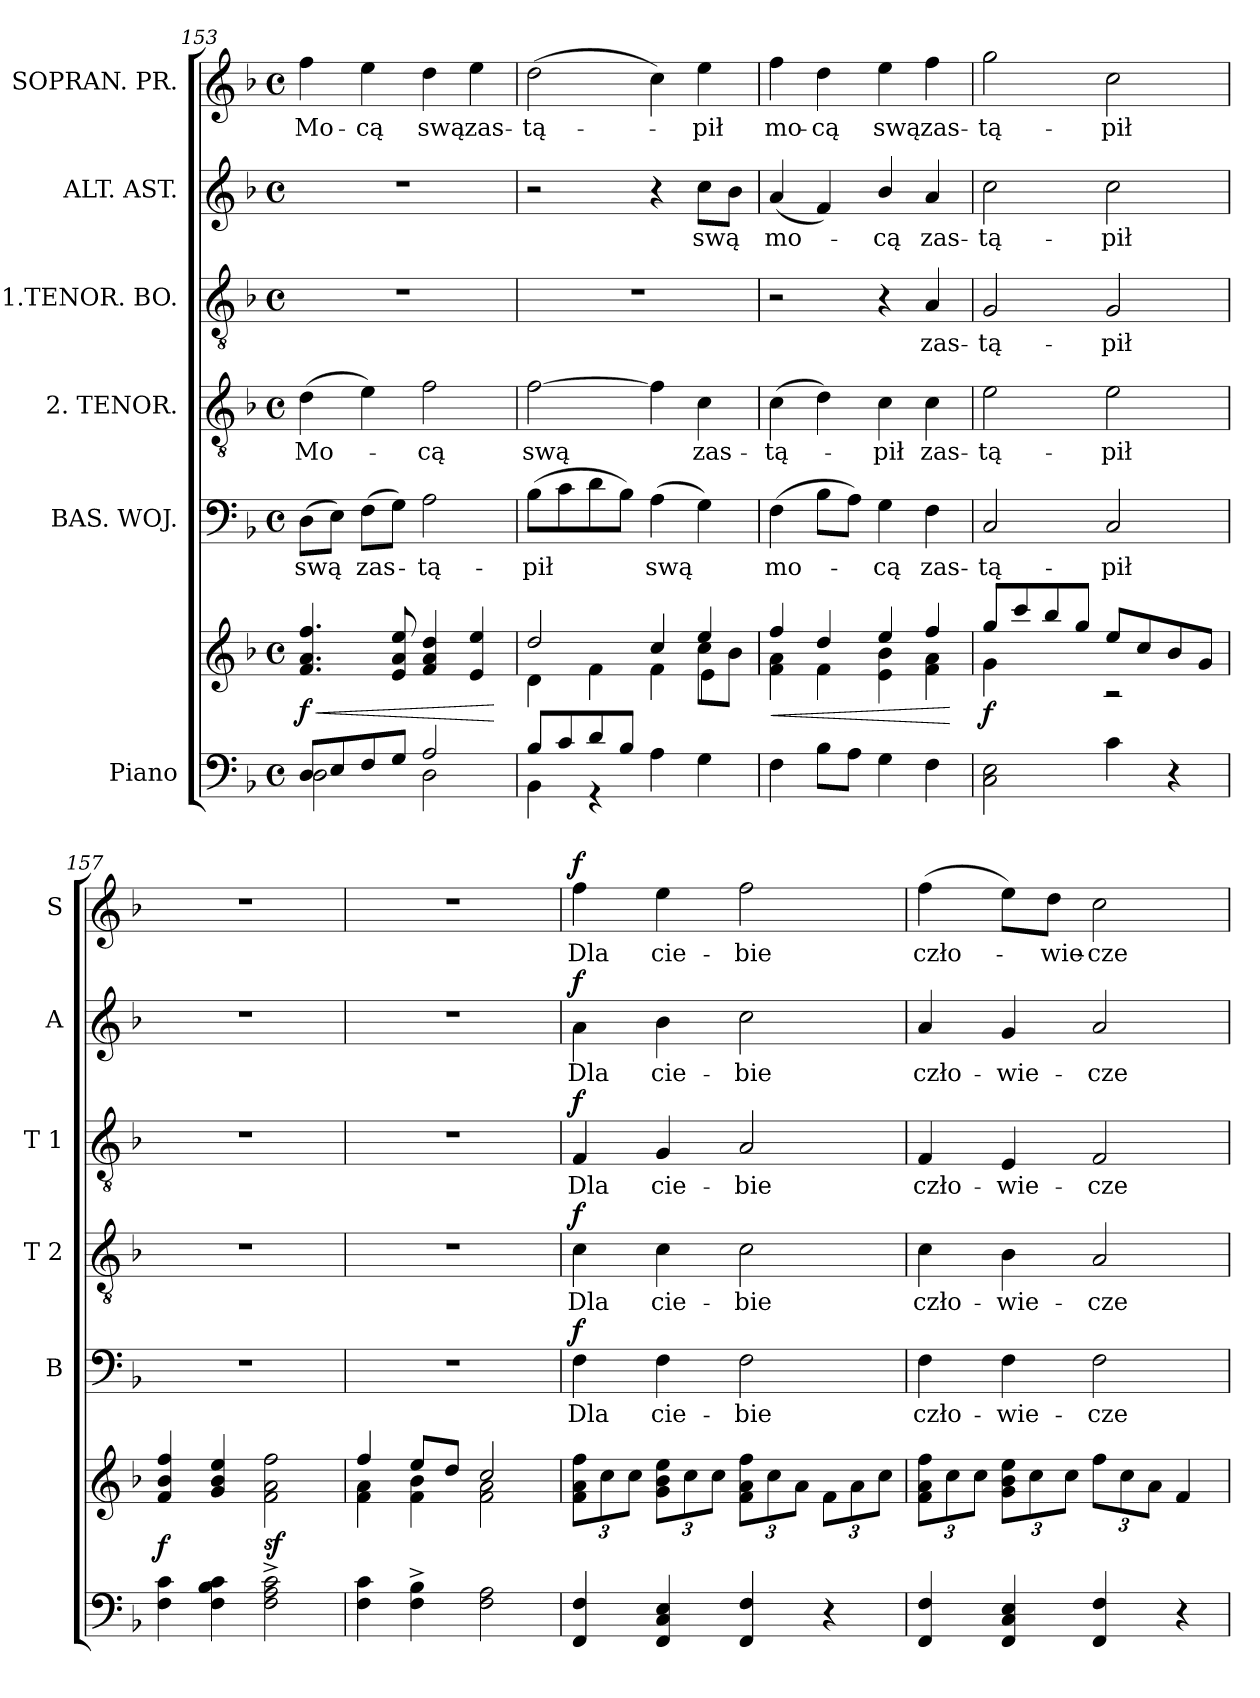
**kern	**kern	**dynam	**kern	**text	**dynam	**kern	**text	**dynam	**kern	**text	**dynam	**kern	**text	**dynam	**kern	**text	**dynam
*part6	*part6	*part6	*part5	*part5	*part5	*part4	*part4	*part4	*part3	*part3	*part3	*part2	*part2	*part2	*part1	*part1	*part1
*staff7	*staff6	*staff6/7	*staff5	*staff5	*staff5	*staff4	*staff4	*staff4	*staff3	*staff3	*staff3	*staff2	*staff2	*staff2	*staff1	*staff1	*staff1
*I"Piano	*	*	*I"BAS. WOJ.	*	*	*I"2. TENOR.	*	*	*I"1.TENOR. BO.	*	*	*I"ALT. AST.	*	*	*I"SOPRAN. PR.	*	*
*	*	*	*I'B	*	*	*I'T 2	*	*	*I'T 1	*	*	*I'A	*	*	*I'S	*	*
*clefF4	*clefG2	*	*clefF4	*	*	*clefGv2	*	*	*clefGv2	*	*	*clefG2	*	*	*clefG2	*	*
*k[b-]	*k[b-]	*	*k[b-]	*	*	*k[b-]	*	*	*k[b-]	*	*	*k[b-]	*	*	*k[b-]	*	*
*d:	*d:	*	*d:	*	*	*d:	*	*	*d:	*	*	*d:	*	*	*d:	*	*
*M4/4	*M4/4	*	*M4/4	*	*	*M4/4	*	*	*M4/4	*	*	*M4/4	*	*	*M4/4	*	*
*met(c)	*met(c)	*	*met(c)	*	*	*met(c)	*	*	*met(c)	*	*	*met(c)	*	*	*met(c)	*	*
=153	=153	=153	=153	=153	=153	=153	=153	=153	=153	=153	=153	=153	=153	=153	=153	=153	=153
*^	*	*	*	*	*	*	*	*	*	*	*	*	*	*	*	*	*
8D/L	2D\	4.f/ 4.a/ 4.ff/	< f	(8D\L	swą	.	(4d\	Mo-	.	1r	.	.	1r	.	.	4ff\	Mo-	.
8E/	.	.	.	8E\J)	.	.	.	.	.	.	.	.	.	.	.	.	.	.
8F/	.	.	.	(8F\L	zas-	.	4e\)	.	.	.	.	.	.	.	.	4ee\	-cą	.
8G/J	.	8e/ 8a/ 8ee/	.	8G\J)	.	.	.	.	.	.	.	.	.	.	.	.	.	.
2A/	2D\	4f/ 4a/ 4dd/	.	2A\	-tą-	.	2f\	-cą	.	.	.	.	.	.	.	4dd\	swą	.
.	.	4e/ 4ee/	.	.	.	.	.	.	.	.	.	.	.	.	.	4ee\	zas-	.
*v	*v	*	*	*	*	*	*	*	*	*	*	*	*	*	*	*	*	*
.	.	[	.	.	.	.	.	.	.	.	.	.	.	.	.	.	.
=154	=154	=154	=154	=154	=154	=154	=154	=154	=154	=154	=154	=154	=154	=154	=154	=154	=154
*^	*^	*	*	*	*	*	*	*	*	*	*	*	*	*	*	*	*
*	*	*	*^	*	*	*	*	*	*	*	*	*	*	*	*	*	*	*	*
8B-/L	4BB-\	2dd/	2.ryy	4d\	.	(8B-\L	-pił	.	[2f\	swą	.	1r	.	.	2r	.	.	(2dd\	-tą-	.
8c/	.	.	.	.	.	8c\	.	.	.	.	.	.	.	.	.	.	.	.	.	.
8d/	4r	.	.	4f\	.	8d\	.	.	.	.	.	.	.	.	.	.	.	.	.	.
8B-/J	.	.	.	.	.	8B-\J)	.	.	.	.	.	.	.	.	.	.	.	.	.	.
4A\	2ryy	4cc/	.	4f\	.	(4A\	swą	.	4f\]	.	.	.	.	.	4r	.	.	4cc\)	.	.
4G\	.	4ee/	8cc\L	4e\	.	4G\)	.	.	4c\	zas-	.	.	.	.	8cc\L	swą	.	4ee\	-pił	.
.	.	.	8b-\J	.	.	.	.	.	.	.	.	.	.	.	8b-\J	.	.	.	.	.
*v	*v	*	*	*	*	*	*	*	*	*	*	*	*	*	*	*	*	*	*	*
*	*	*v	*v	*	*	*	*	*	*	*	*	*	*	*	*	*	*	*	*
=155	=155	=155	=155	=155	=155	=155	=155	=155	=155	=155	=155	=155	=155	=155	=155	=155	=155	=155
4F\	4ff/	4f\ 4a\	<	(4F\	mo-	.	(4c\	-tą-	.	2r	.	.	(4a/	mo-	.	4ff\	mo-	.
8B-\L	4dd/	4f\	.	8B-\L	.	.	4d\)	.	.	.	.	.	4f/)	.	.	4dd\	-cą	.
8A\J	.	.	.	8A\J)	.	.	.	.	.	.	.	.	.	.	.	.	.	.
4G\	4ee/	4e\ 4b-\	.	4G\	-cą	.	4c\	-pił	.	4r	.	.	4b-/	-cą	.	4ee\	swą	.
4F\	4ff/	4f\ 4a\	.	4F\	zas-	.	4c\	zas-	.	4A/	zas-	.	4a/	zas-	.	4ff\	zas-	.
*	*v	*v	*	*	*	*	*	*	*	*	*	*	*	*	*	*	*	*
.	.	[	.	.	.	.	.	.	.	.	.	.	.	.	.	.	.
=156	=156	=156	=156	=156	=156	=156	=156	=156	=156	=156	=156	=156	=156	=156	=156	=156	=156
*	*^	*	*	*	*	*	*	*	*	*	*	*	*	*	*	*	*
2C\ 2E\	8gg/L	4g\	f	2C/	-tą-	.	2e\	-tą-	.	2G/	-tą-	.	2cc\	-tą-	.	2gg\	-tą-	.
.	8ccc/	.	.	.	.	.	.	.	.	.	.	.	.	.	.	.	.	.
.	8bb-/	4ryy	.	.	.	.	.	.	.	.	.	.	.	.	.	.	.	.
.	8gg/J	.	.	.	.	.	.	.	.	.	.	.	.	.	.	.	.	.
4c\	8ee/L	2r	.	2C/	-pił	.	2e\	-pił	.	2G/	-pił	.	2cc\	-pił	.	2cc\	-pił	.
.	8cc/	.	.	.	.	.	.	.	.	.	.	.	.	.	.	.	.	.
4r	8b-/	.	.	.	.	.	.	.	.	.	.	.	.	.	.	.	.	.
.	8g/J	.	.	.	.	.	.	.	.	.	.	.	.	.	.	.	.	.
*	*v	*v	*	*	*	*	*	*	*	*	*	*	*	*	*	*	*	*
=157	=157	=157	=157	=157	=157	=157	=157	=157	=157	=157	=157	=157	=157	=157	=157	=157	=157
4F\ 4c\	4f/ 4b-/ 4ff/	f	1r	.	.	1r	.	.	1r	.	.	1r	.	.	1r	.	.
4F\ 4B-\ 4c\	4g/ 4b-/ 4ee/	.	.	.	.	.	.	.	.	.	.	.	.	.	.	.	.
2F^\ 2A^\ 2c^\	2f\ 2a\ 2ff\	sf	.	.	.	.	.	.	.	.	.	.	.	.	.	.	.
=158	=158	=158	=158	=158	=158	=158	=158	=158	=158	=158	=158	=158	=158	=158	=158	=158	=158
*	*^	*	*	*	*	*	*	*	*	*	*	*	*	*	*	*	*
4F\ 4c\	4ff/	4f\ 4a\	.	1r	.	.	1r	.	.	1r	.	.	1r	.	.	1r	.	.
4F^\ 4B-^\	8ee/L	4f\ 4b-\	.	.	.	.	.	.	.	.	.	.	.	.	.	.	.	.
.	8dd/J	.	.	.	.	.	.	.	.	.	.	.	.	.	.	.	.	.
2F\ 2A\	2cc/	2f\ 2a\	.	.	.	.	.	.	.	.	.	.	.	.	.	.	.	.
=159	=159	=159	=159	=159	=159	=159	=159	=159	=159	=159	=159	=159	=159	=159	=159	=159	=159	=159
!	!	!	!	!	!	!LO:DY:a	!	!	!LO:DY:a	!	!	!LO:DY:a	!	!	!LO:DY:a	!	!	!LO:DY:a
*	*v	*v	*	*	*	*	*	*	*	*	*	*	*	*	*	*	*	*
4FF/ 4F/	12f\ 12a\ 12ff\L	.	4F\	Dla	f	4c\	Dla	f	4F/	Dla	f	4a\	Dla	f	4ff\	Dla	f
.	12cc\	.	.	.	.	.	.	.	.	.	.	.	.	.	.	.	.
.	12cc\J	.	.	.	.	.	.	.	.	.	.	.	.	.	.	.	.
4FF/ 4C/ 4E/	12g\ 12b-\ 12ee\L	.	4F\	cie-	.	4c\	cie-	.	4G/	cie-	.	4b-\	cie-	.	4ee\	cie-	.
.	12cc\	.	.	.	.	.	.	.	.	.	.	.	.	.	.	.	.
.	12cc\J	.	.	.	.	.	.	.	.	.	.	.	.	.	.	.	.
4FF/ 4F/	12f\ 12a\ 12ff\L	.	2F\	-bie	.	2c\	-bie	.	2A/	-bie	.	2cc\	-bie	.	2ff\	-bie	.
.	12cc\	.	.	.	.	.	.	.	.	.	.	.	.	.	.	.	.
.	12a\J	.	.	.	.	.	.	.	.	.	.	.	.	.	.	.	.
4r	12f\L	.	.	.	.	.	.	.	.	.	.	.	.	.	.	.	.
.	12a\	.	.	.	.	.	.	.	.	.	.	.	.	.	.	.	.
.	12cc\J	.	.	.	.	.	.	.	.	.	.	.	.	.	.	.	.
=160	=160	=160	=160	=160	=160	=160	=160	=160	=160	=160	=160	=160	=160	=160	=160	=160	=160
4FF/ 4F/	12f\ 12a\ 12ff\L	.	4F\	czło-	.	4c\	czło-	.	4F/	czło-	.	4a/	czło-	.	(4ff\	czło-	.
.	12cc\	.	.	.	.	.	.	.	.	.	.	.	.	.	.	.	.
.	12cc\J	.	.	.	.	.	.	.	.	.	.	.	.	.	.	.	.
4FF/ 4C/ 4E/	12g\ 12b-\ 12ee\L	.	4F\	-wie-	.	4B-\	-wie-	.	4E/	-wie-	.	4g/	-wie-	.	8ee\L)	.	.
.	12cc\	.	.	.	.	.	.	.	.	.	.	.	.	.	.	.	.
.	.	.	.	.	.	.	.	.	.	.	.	.	.	.	8dd\J	-wie-	.
.	12cc\J	.	.	.	.	.	.	.	.	.	.	.	.	.	.	.	.
4FF/ 4F/	12ff\L	.	2F\	-cze	.	2A/	-cze	.	2F/	-cze	.	2a/	-cze	.	2cc\	-cze	.
.	12cc\	.	.	.	.	.	.	.	.	.	.	.	.	.	.	.	.
.	12a\J	.	.	.	.	.	.	.	.	.	.	.	.	.	.	.	.
4r	4f/	.	.	.	.	.	.	.	.	.	.	.	.	.	.	.	.
=	=	=	=	=	=	=	=	=	=	=	=	=	=	=	=	=	=
*-	*-	*-	*-	*-	*-	*-	*-	*-	*-	*-	*-	*-	*-	*-	*-	*-	*-
